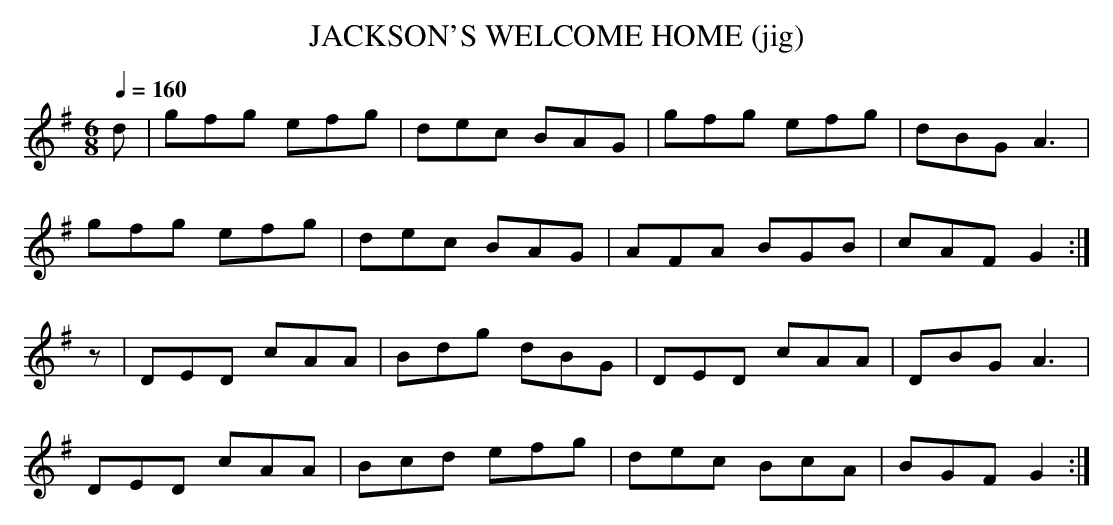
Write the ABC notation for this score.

X:1
T:JACKSON'S WELCOME HOME (jig)
Q:1/4=160
M:6/8
L:1/8
K:G
d|gfg efg|dec BAG|gfg efg|dBG A3|
gfg efg|dec BAG|AFA BGB|cAF G2 :|
z|DED cAA|Bdg dBG|DED cAA|DBG A3|
DED cAA|Bcd efg|dec BcA|BGF G2 :|
